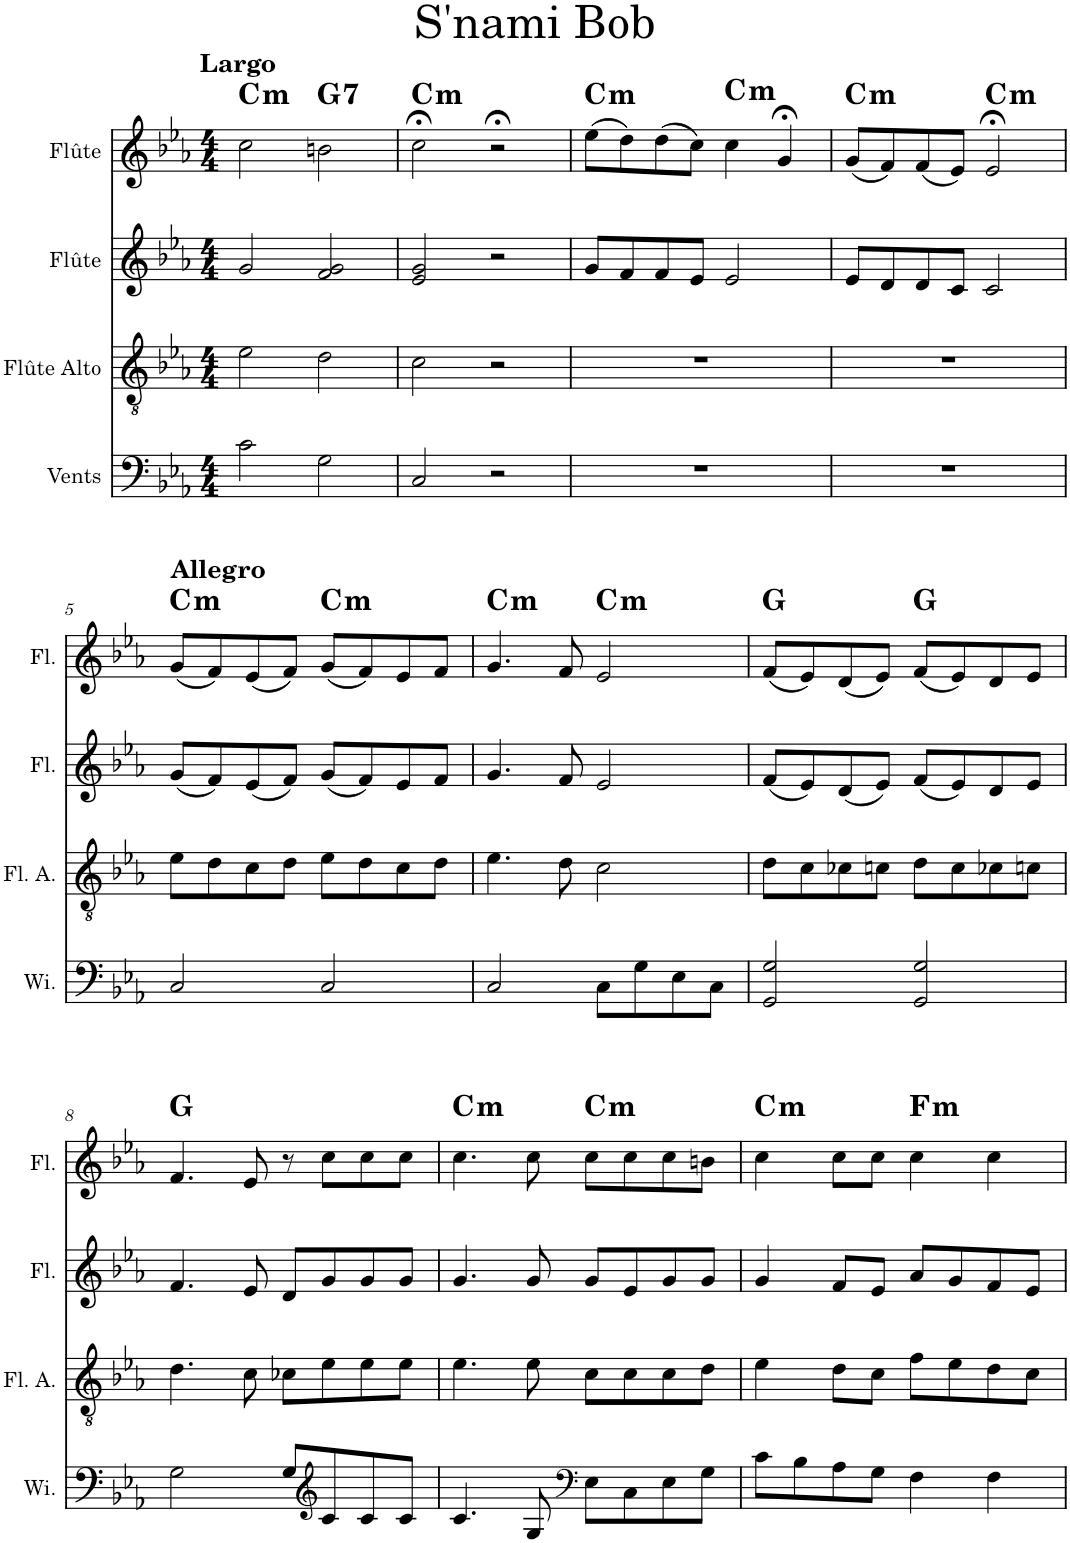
**kern	**kern	**kern	**kern	**harte
*part4	*part3	*part2	*part1	*part1
*staff4	*staff3	*staff2	*staff1	*
*I"Vents	*I"Flûte Alto	*I"Flûte	*I"Flûte	*
*	*I'Fl. A.	*I'Fl.	*I'Fl.	*
*clefF4	*clefGv2	*clefG2	*clefG2	*
*k[b-e-a-]	*k[b-e-a-]	*k[b-e-a-]	*k[b-e-a-]	*
*M4/4	*M4/4	*M4/4	*M4/4	*
=1	=1	=1	=1	=1
!	!	!	!LO:TX:a:B:t=Largo	!LO:H:kt=m
2c\	2e-\	2g/	2cc\	C:min
!	!	!	!	!LO:H:kt=7
2G\	2d\	2f/ 2g/	2bn\	G:7
=2	=2	=2	=2	=2
!	!	!	!	!LO:H:kt=m
2C/	2c\	2e-/ 2g/	2cc;<\	C:min
2r	2r	2r	2r;<	.
=3	=3	=3	=3	=3
!	!	!	!	!LO:H:kt=m
1r	1r	8g/L	(8ee-\L	C:min
.	.	8f/	8dd\)	.
.	.	8f/	(8dd\	.
.	.	8e-/J	8cc\J)	.
!	!	!	!	!LO:H:kt=m
.	.	2e-/	4cc\	C:min
.	.	.	4g;</	.
=4	=4	=4	=4	=4
!	!	!	!	!LO:H:kt=m
1r	1r	8e-/L	(8g/L	C:min
.	.	8d/	8f/)	.
.	.	8d/	(8f/	.
.	.	8c/J	8e-/J)	.
!	!	!	!	!LO:H:kt=m
.	.	2c/	2e-;</	C:min
!!LO:LB:g=z
=5	=5	=5	=5	=5
!	!	!	!LO:TX:a:B:t=Allegro	!LO:H:kt=m
2C/	8e-\L	(8g/L	(8g/L	C:min
.	8d\	8f/)	8f/)	.
.	8c\	(8e-/	(8e-/	.
.	8d\J	8f/J)	8f/J)	.
!	!	!	!	!LO:H:kt=m
2C/	8e-\L	(8g/L	(8g/L	C:min
.	8d\	8f/)	8f/)	.
.	8c\	8e-/	8e-/	.
.	8d\J	8f/J	8f/J	.
=6	=6	=6	=6	=6
!	!	!	!	!LO:H:kt=m
2C/	4.e-\	4.g/	4.g/	C:min
.	8d\	8f/	8f/	.
!	!	!	!	!LO:H:kt=m
8C\L	2c\	2e-/	2e-/	C:min
8G\	.	.	.	.
8E-\	.	.	.	.
8C\J	.	.	.	.
=7	=7	=7	=7	=7
2GG/ 2G/	8d\L	(8f/L	(8f/L	G:maj
.	8c\	8e-/)	8e-/)	.
.	8c-X\	(8d/	(8d/	.
.	8cn\J	8e-/J)	8e-/J)	.
2GG/ 2G/	8d\L	(8f/L	(8f/L	G:maj
.	8c\	8e-/)	8e-/)	.
.	8c-X\	8d/	8d/	.
.	8cn\J	8e-/J	8e-/J	.
!!LO:LB:g=z
=8	=8	=8	=8	=8
2G\	4.d\	4.f/	4.f/	G:maj
.	8c\	8e-/	8e-/	.
8G/L	8c-X\L	8d/L	8r	.
*clefG2	*	*	*	*
8c/	8e-\	8g/	8cc\L	.
8c/	8e-\	8g/	8cc\	.
8c/J	8e-\J	8g/J	8cc\J	.
=9	=9	=9	=9	=9
!	!	!	!	!LO:H:kt=m
4.c/	4.e-\	4.g/	4.cc\	C:min
8G/	8e-\	8g/	8cc\	.
*clefF4	*	*	*	*
!	!	!	!	!LO:H:kt=m
8E-\L	8c\L	8g/L	8cc\L	C:min
8C\	8c\	8e-/	8cc\	.
8E-\	8c\	8g/	8cc\	.
8G\J	8d\J	8g/J	8bn\J	.
=10	=10	=10	=10	=10
!	!	!	!	!LO:H:kt=m
8c\L	4e-\	4g/	4cc\	C:min
8B-\	.	.	.	.
8A-\	8d\L	8f/L	8cc\L	.
8G\J	8c\J	8e-/J	8cc\J	.
!	!	!	!	!LO:H:kt=m
4F\	8f\L	8a-/L	4cc\	F:min
.	8e-\	8g/	.	.
4F\	8d\	8f/	4cc\	.
.	8c\J	8e-/J	.	.
=	=	=	=	=
*-	*-	*-	*-	*-
